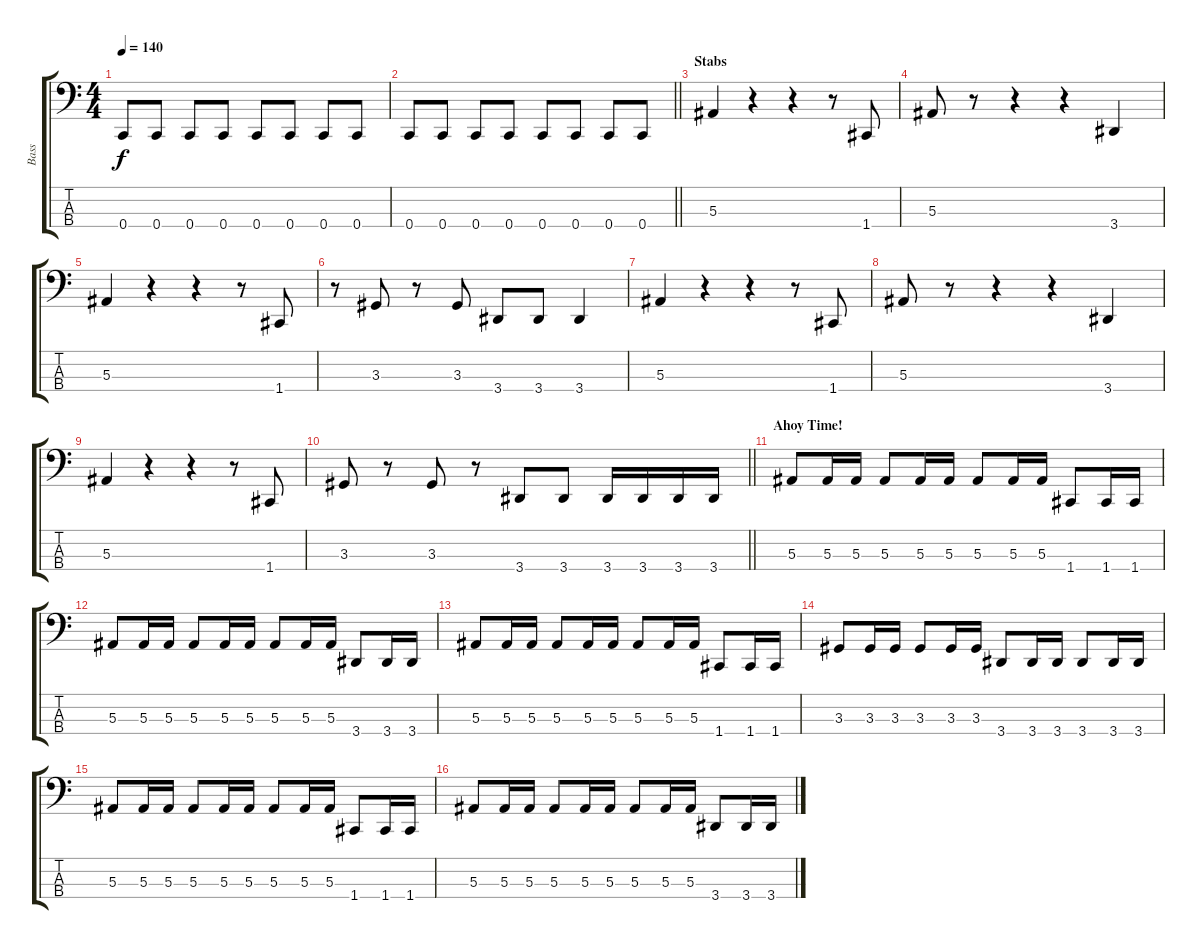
\track ("Bass" "Bass") {instrument electricbasspick}
\staff {score tabs}
\tuning (Eb2 Bb1 F1 C1) {hide}
\ts (4 4)
\tempo 140
\clef f4
\ks c
0.4.8{dy f} 0.4.8 0.4.8 0.4.8 0.4.8 0.4.8 0.4.8 0.4.8 |
\barLineRight lightlight
0.4.8 0.4.8 0.4.8 0.4.8 0.4.8 0.4.8 0.4.8 0.4.8 |
\section ("" "Stabs")
5.3.4 r.4 r.4 r.8 1.4.8 |
5.3.8 r.8 r.4 r.4 3.4.4 |
5.3.4 r.4 r.4 r.8 1.4.8 |
r.8 3.3.8 r.8 3.3.8 3.4.8 3.4.8 3.4.4 |
5.3.4 r.4 r.4 r.8 1.4.8 |
5.3.8 r.8 r.4 r.4 3.4.4 |
5.3.4 r.4 r.4 r.8 1.4.8 |
\barLineRight lightlight
3.3.8 r.8 3.3.8 r.8 3.4.8 3.4.8 3.4.16 3.4.16 3.4.16 3.4.16 |
\section ("" "Ahoy Time!")
5.3.8 5.3.16 5.3.16 5.3.8 5.3.16 5.3.16 5.3.8 5.3.16 5.3.16 1.4.8 1.4.16 1.4.16 |
5.3.8 5.3.16 5.3.16 5.3.8 5.3.16 5.3.16 5.3.8 5.3.16 5.3.16 3.4.8 3.4.16 3.4.16 |
5.3.8 5.3.16 5.3.16 5.3.8 5.3.16 5.3.16 5.3.8 5.3.16 5.3.16 1.4.8 1.4.16 1.4.16 |
3.3.8 3.3.16 3.3.16 3.3.8 3.3.16 3.3.16 3.4.8 3.4.16 3.4.16 3.4.8 3.4.16 3.4.16 |
5.3.8 5.3.16 5.3.16 5.3.8 5.3.16 5.3.16 5.3.8 5.3.16 5.3.16 1.4.8 1.4.16 1.4.16 |
5.3.8 5.3.16 5.3.16 5.3.8 5.3.16 5.3.16 5.3.8 5.3.16 5.3.16 3.4.8 3.4.16 3.4.16
